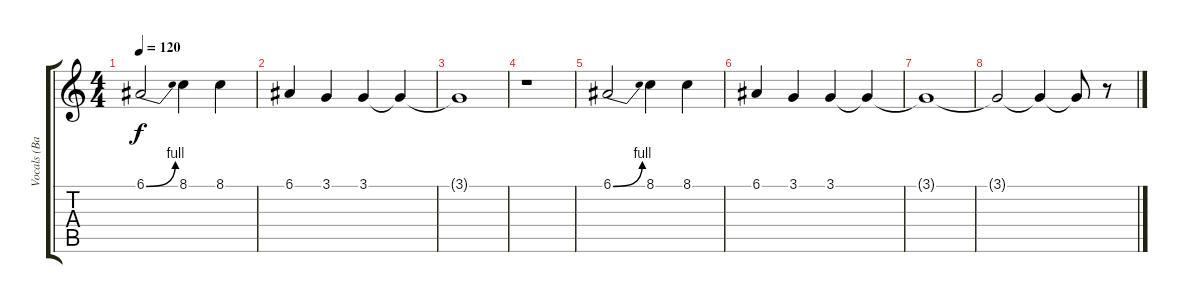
\track ("Vocals (Back-Up)" "Vocals (Ba") {instrument choiraahs}
\staff {score tabs}
\tuning (E4 B3 G3 D3 A2 E2) {hide}
\ts (4 4)
\tempo 120
\clef g2
\ks c
6.1{be (bend 0 0 60 4)}.2{dy f} 8.1.4 8.1.4 |
6.1.4 3.1.4 3.1.4 3.1{t}.4 |
3.1{t}.1 |
r.1 |
6.1{be (bend 0 0 60 4)}.2 8.1.4 8.1.4 |
6.1.4 3.1.4 3.1.4 3.1{t}.4 |
3.1{t}.1 |
3.1{t}.2 3.1{t}.4 3.1{t}.8 r.8
